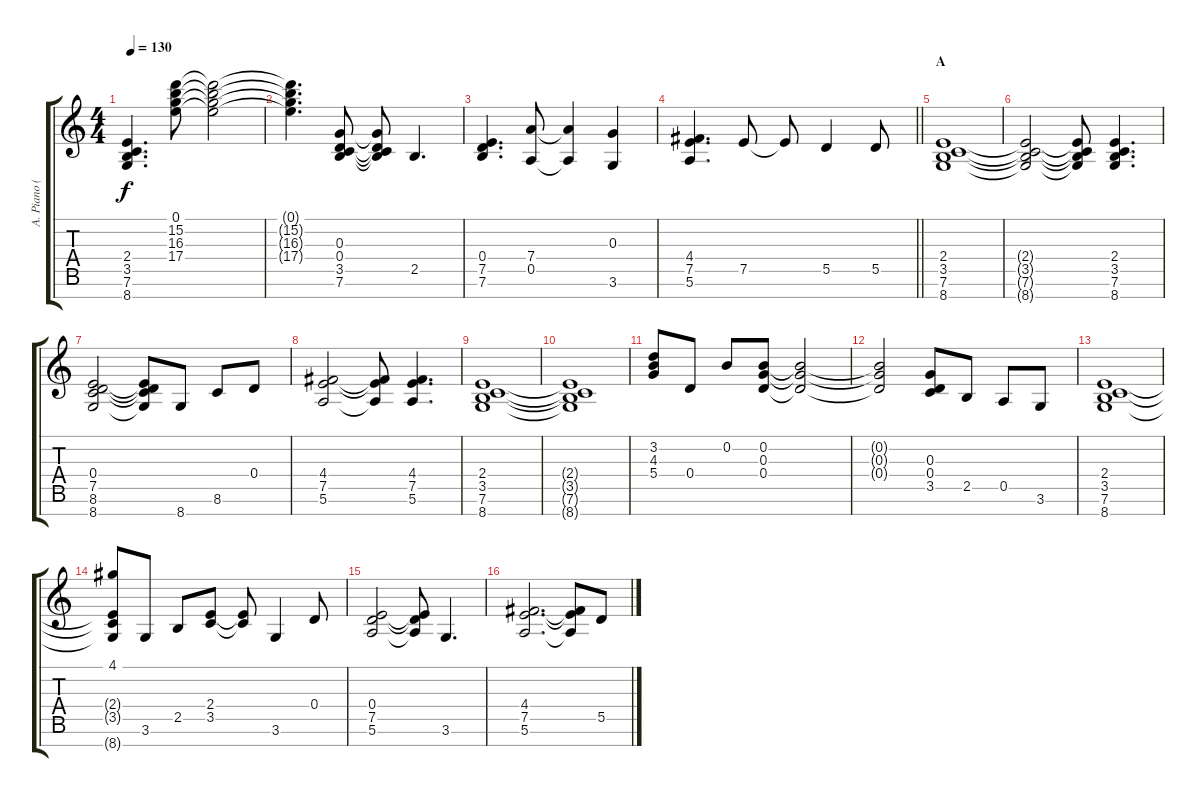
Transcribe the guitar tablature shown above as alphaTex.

\track ("A. Piano (Right Hand)" "A. Piano (") {instrument acousticgrandpiano}
\staff {score tabs}
\tuning (E5 B4 G4 D4 A3 E3 B2) {hide}
\ts (4 4)
\tempo 130
\clef g2
\ks c
(2.4 3.5 7.6 8.7).4{d dy f} (0.1 15.2 16.3 17.4).8 (0.1{t} 15.2{t} 16.3{t} 17.4{t}).2 |
(0.1{t} 15.2{t} 16.3{t} 17.4{t}).4{d} (0.3 0.4 3.5 7.6).8 (0.3{t} 0.4{t} 3.5{t} 7.6{t}).8 2.5.4{d} |
(0.4 7.5 7.6).4{d} (7.4 0.5).8 (7.4{t} 0.5{t}).4 (0.3 3.6).4 |
\barLineRight lightlight
(4.4 7.5 5.6).4{d} 7.5.8 7.5{t}.8 5.5.4 5.5.8 |
\section ("" "A")
(2.4 3.5 7.6 8.7).1 |
(2.4{t} 3.5{t} 7.6{t} 8.7{t}).2 (2.4{t} 3.5{t} 7.6{t} 8.7{t}).8 (2.4 3.5 7.6 8.7).4{d} |
(0.4 7.5 8.6 8.7).2 (0.4{t} 7.5{t} 8.6{t} 8.7{t}).8 8.7.8 8.6.8 0.4.8 |
(4.4 7.5 5.6).2 (4.4{t} 7.5{t} 5.6{t}).8 (4.4 7.5 5.6).4{d} |
(2.4 3.5 7.6 8.7).1 |
(2.4{t} 3.5{t} 7.6{t} 8.7{t}).1 |
(3.2 4.3 5.4).8 0.4.8 0.2.8 (0.2 0.3 0.4).8 (0.2{t} 0.3{t} 0.4{t}).2 |
(0.2{t} 0.3{t} 0.4{t}).2 (0.3 0.4 3.5).8 2.5.8 0.5.8 3.6.8 |
(2.4 3.5 7.6 8.7).1 |
(4.1 2.4{t} 3.5{t} 8.7{t}).8 3.6.8 2.5.8 (2.4 3.5).8 (2.4{t} 3.5{t}).8 3.6.4 0.4.8 |
(0.4 7.5 5.6).2 (0.4{t} 7.5{t} 5.6{t}).8 3.6.4{d} |
(4.4 7.5 5.6).2{d} (4.4{t} 7.5{t} 5.6{t}).8 5.5.8
